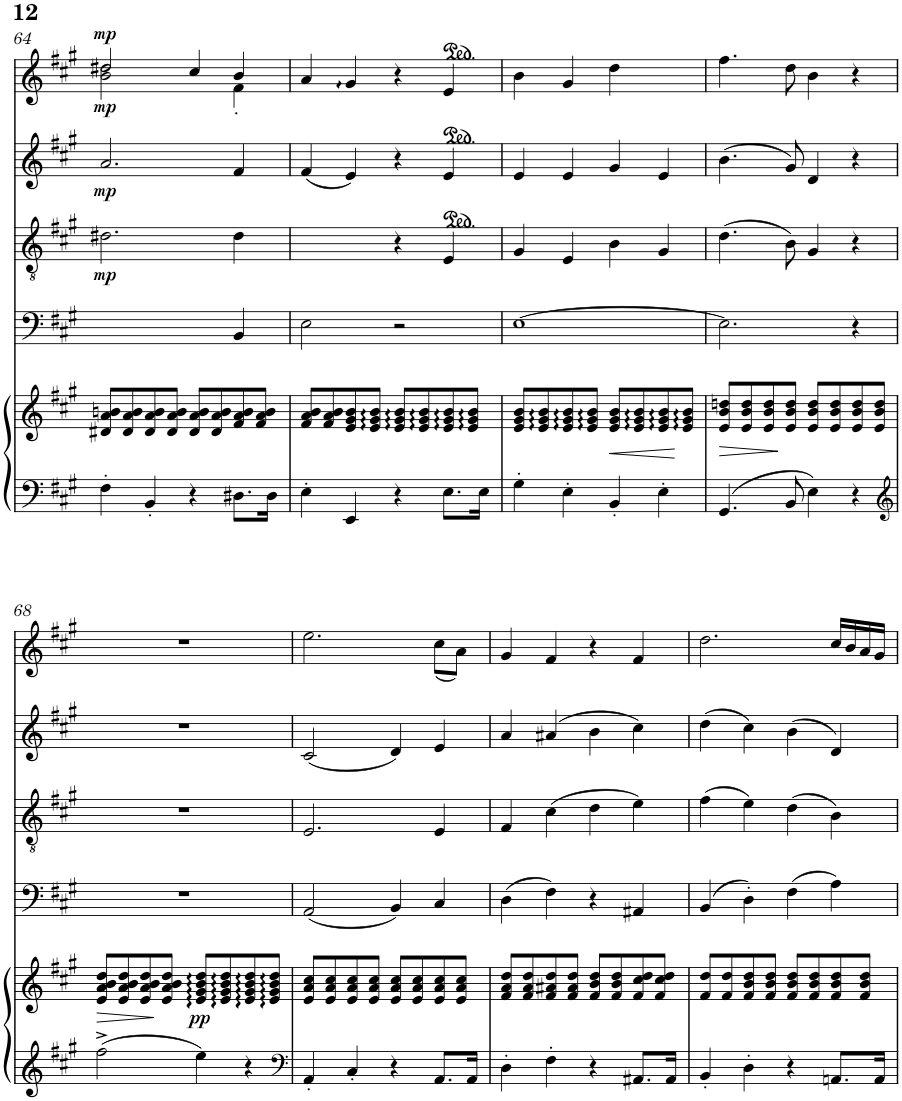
**kern	**kern	**dynam	**kern	**kern	**dynam	**kern	**dynam	**kern	**dynam
*part5	*part5	*part5	*part4	*part3	*part3	*part2	*part2	*part1	*part1
*staff6	*staff5	*staff5/6	*staff4	*staff3	*staff3	*staff2	*staff2	*staff1	*staff1
*I"Piano	*	*	*I"Voice	*I"Voice	*	*I"Voice	*	*I"Voice	*
*I'Pno	*	*	*I'V	*I'V	*	*I'V	*	*I'V	*
!!LO:PB:g=z
*clefF4	*clefG2	*	*clefF4	*clefGv2	*	*clefG2	*	*clefG2	*
*k[f#c#g#]	*k[f#c#g#]	*	*k[f#c#g#]	*k[f#c#g#]	*	*k[f#c#g#]	*	*k[f#c#g#]	*
*M4/4	*M4/4	*	*M4/4	*M4/4	*	*M4/4	*	*M4/4	*
=64	=64	=64	=64	=64	=64	=64	=64	=64	=64
*	*	*	*	*	*	*	*	*^	*
!	!	!	!	!	!LO:DY:b	!	!LO:DY:b	!	!	!LO:DY:a
!	!	!	!	!	!	!	!	!	!	!LO:DY:n=1:b
4F#'\	8d#X/ 8a/ 8bn/L	.	2.ryy	2.d#X\	mp	2.a/	mp	2dd#X/	2b\ 2dd#\	mp mp
.	8d#/ 8a/ 8b/	.	.	.	.	.	.	.	.	.
4BB'/	8d#/ 8a/ 8b/	.	.	.	.	.	.	.	.	.
.	8d#/ 8a/ 8b/J	.	.	.	.	.	.	.	.	.
4r	8d#/ 8a/ 8b/L	.	.	.	.	.	.	4cc#/	4ryy	.
.	8d#/ 8a/ 8b/	.	.	.	.	.	.	.	.	.
8.D#X\L	8f#/ 8a/ 8b/	.	4BB/	4d#\	.	4f#/	.	4b/	4f#'\	.
.	8f#/ 8a/ 8b/J	.	.	.	.	.	.	.	.	.
16D#\Jk	.	.	.	.	.	.	.	.	.	.
*	*	*	*	*	*	*	*	*v	*v	*
=65	=65	=65	=65	=65	=65	=65	=65	=65	=65
4E'\	8f#/ 8a/ 8b/L	.	2E\	2ryy	.	(<4f#/	.	4a/	.
.	8f#/ 8a/ 8b/	.	.	.	.	.	.	.	.
4EE/	8e/ 8g#/ 8b/	.	.	.	.	4e/)	.	4g#/	.
.	8e/ 8g#/ 8b/J	.	.	.	.	.	.	.	.
4r	8e/ 8g#/ 8b/L	.	2r	4r	.	4r	.	4r	.
.	8e/ 8g#/ 8b/	.	.	.	.	.	.	.	.
8.E\L	8e/ 8g#/ 8b/	.	.	4E/	.	4e/	.	4e/	.
.	8e/ 8g#/ 8b/J	.	.	.	.	.	.	.	.
16E\Jk	.	.	.	.	.	.	.	.	.
=66	=66	=66	=66	=66	=66	=66	=66	=66	=66
4G#'\	8e/ 8g#/ 8b/L	.	[>1E	4G#/	.	4e/	.	4b\	.
.	8e/ 8g#/ 8b/	.	.	.	.	.	.	.	.
4E'\	8e/ 8g#/ 8b/	.	.	4E/	.	4e/	.	4g#/	.
.	8e/ 8g#/ 8b/J	.	.	.	.	.	.	.	.
!	!	!LO:HP:b	!	!	!	!	!	!	!
4BB'/	8e/ 8g#/ 8b/L	<	.	4B\	.	4g#/	.	4dd\	.
.	8e/ 8g#/ 8b/	.	.	.	.	.	.	.	.
4E'\	8e/ 8g#/ 8b/	.	.	4G#/	.	4e/	.	4ryy	.
.	8e/ 8g#/ 8b/J	[	.	.	.	.	.	.	.
=67	=67	=67	=67	=67	=67	=67	=67	=67	=67
!	!	!LO:HP:b	!	!	!	!	!	!	!
4.GG#/	8e/ 8b/ 8ddn/L	>	2.E\]	(>4.d\	.	(>4.b\	.	4.ff#\	.
.	8e/ 8b/ 8dd/	.	.	.	.	.	.	.	.
.	8e/ 8b/ 8dd/	.	.	.	.	.	.	.	.
8BB/	8e/ 8b/ 8dd/J	]	.	8B\)	.	8g#/)	.	8dd\	.
4E\	8e/ 8b/ 8dd/L	.	.	4G#/	.	4d/	.	4b\	.
.	8e/ 8b/ 8dd/	.	.	.	.	.	.	.	.
4r	8e/ 8b/ 8dd/	.	4r	4r	.	4r	.	4r	.
.	8e/ 8b/ 8dd/J	.	.	.	.	.	.	.	.
!!LO:LB:g=z
=68	=68	=68	=68	=68	=68	=68	=68	=68	=68
*clefG2	*	*	*	*	*	*	*	*	*
!	!	!LO:HP:b	!	!	!	!	!	!	!
2ff#^\	8e/ 8a/ 8b/ 8dd/L	>	1r	1r	.	1r	.	1r	.
.	8e/ 8a/ 8b/ 8dd/	.	.	.	.	.	.	.	.
.	8e/ 8a/ 8b/ 8dd/	.	.	.	.	.	.	.	.
.	8e/ 8a/ 8b/ 8dd/J	]	.	.	.	.	.	.	.
!	!	!LO:DY:b	!	!	!	!	!	!	!
4ee\	8e/ 8g#/ 8b/ 8dd/L	pp	.	.	.	.	.	.	.
.	8e/ 8g#/ 8b/ 8dd/	.	.	.	.	.	.	.	.
4r	8e/ 8g#/ 8b/ 8dd/	.	.	.	.	.	.	.	.
.	8e/ 8g#/ 8b/ 8dd/J	.	.	.	.	.	.	.	.
=69	=69	=69	=69	=69	=69	=69	=69	=69	=69
*clefF4	*	*	*	*	*	*	*	*	*
4AA'/	8e/ 8a/ 8cc#/L	.	(<2AA/	2.E/	.	(<2c#/	.	2.ee\	.
.	8e/ 8a/ 8cc#/	.	.	.	.	.	.	.	.
4C#'/	8e/ 8a/ 8cc#/	.	.	.	.	.	.	.	.
.	8e/ 8a/ 8cc#/J	.	.	.	.	.	.	.	.
4r	8e/ 8a/ 8cc#/L	.	4BB/)	.	.	4d/)	.	.	.
.	8e/ 8a/ 8cc#/	.	.	.	.	.	.	.	.
8.AA/L	8e/ 8a/ 8cc#/	.	4C#/	4E/	.	4e/	.	(<8cc#\L	.
.	8e/ 8a/ 8cc#/J	.	.	.	.	.	.	8a\J)	.
16AA/Jk	.	.	.	.	.	.	.	.	.
=70	=70	=70	=70	=70	=70	=70	=70	=70	=70
4D'\	8f#/ 8a/ 8dd/L	.	(>4D\	4F#/	.	4a/	.	4g#/	.
.	8f#/ 8a/ 8dd/	.	.	.	.	.	.	.	.
4F#'\	8f#/ 8a#X/ 8dd/	.	4F#\)	(>4c#\	.	(>4a#X/	.	4f#/	.
.	8f#/ 8a#/ 8dd/J	.	.	.	.	.	.	.	.
4r	8f#/ 8b/ 8dd/L	.	4r	4d\	.	4b\	.	4r	.
.	8f#/ 8b/ 8dd/	.	.	.	.	.	.	.	.
8.AA#X/L	8f#/ 8cc#/ 8dd/	.	4AA#X/	4e\)	.	4cc#\)	.	4f#/	.
.	8f#/ 8cc#/ 8dd/J	.	.	.	.	.	.	.	.
16AA#/Jk	.	.	.	.	.	.	.	.	.
=71	=71	=71	=71	=71	=71	=71	=71	=71	=71
4BB'/	8f#/ 8dd/L	.	(>4BB/	(>4f#\	.	(>4dd\	.	2.dd\	.
.	8f#/ 8dd/	.	.	.	.	.	.	.	.
4D'\	8f#/ 8b/ 8dd/	.	4D'\)	4e\)	.	4cc#\)	.	.	.
.	8f#/ 8b/ 8dd/J	.	.	.	.	.	.	.	.
4r	8f#/ 8b/ 8dd/L	.	(>4F#\	(>4d\	.	(>4b\	.	.	.
.	8f#/ 8b/ 8dd/	.	.	.	.	.	.	.	.
8.AAn/L	8f#/ 8b/ 8dd/	.	4A\)	4B\)	.	4d/)	.	16cc#/LL	.
.	.	.	.	.	.	.	.	16b/	.
.	8f#/ 8b/ 8dd/J	.	.	.	.	.	.	16a/	.
16AA/Jk	.	.	.	.	.	.	.	16g#/JJ	.
=	=	=	=	=	=	=	=	=	=
*-	*-	*-	*-	*-	*-	*-	*-	*-	*-
